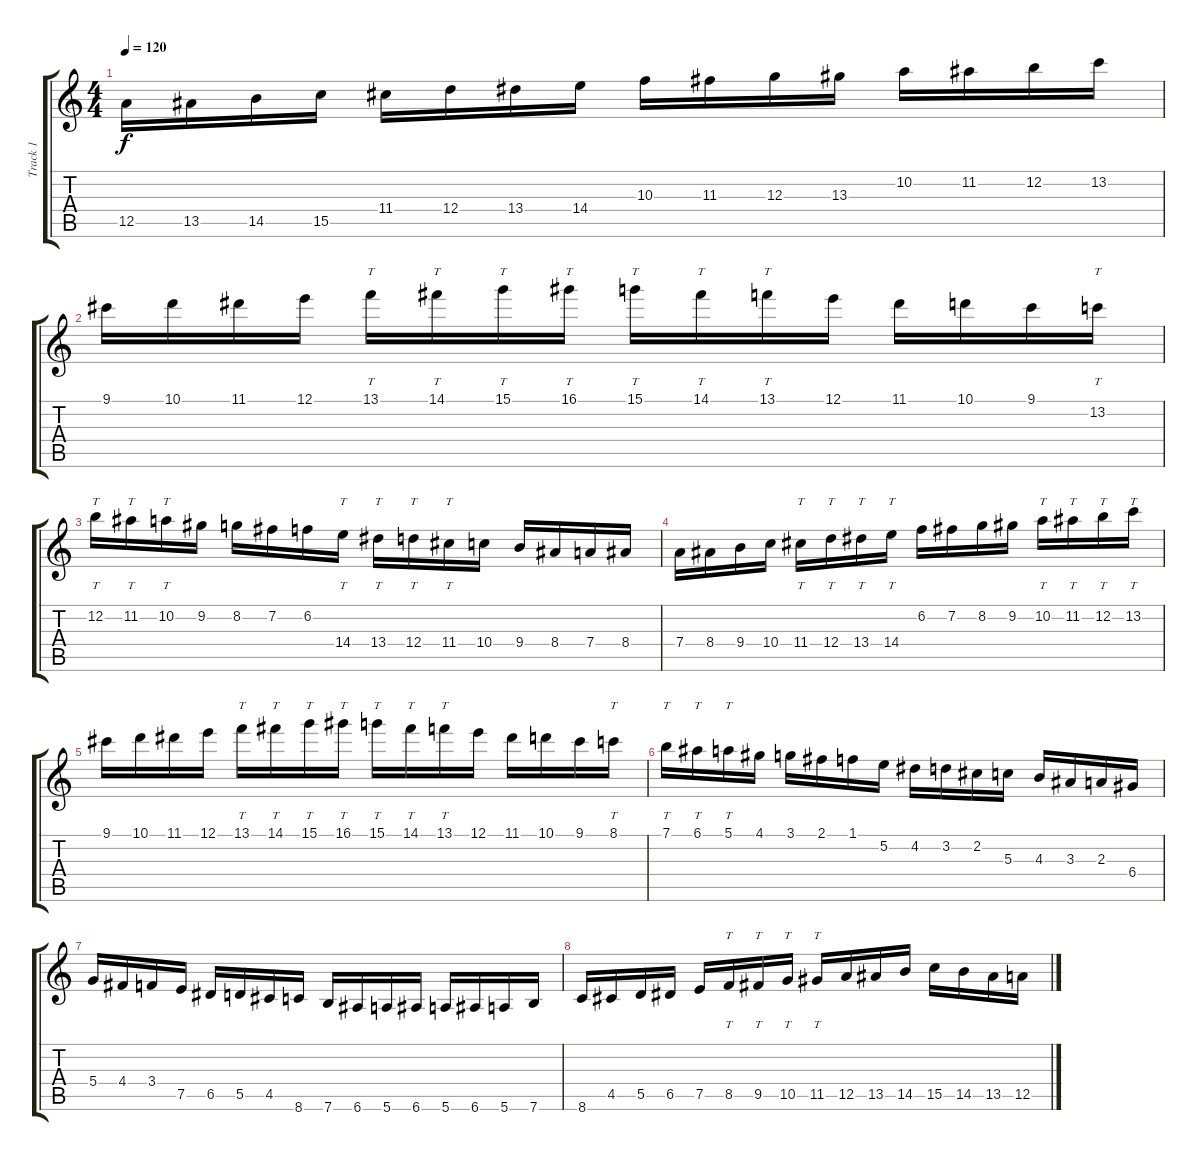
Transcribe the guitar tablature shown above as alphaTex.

\track ("Track 1" "Track 1") {instrument electricguitarjazz}
\staff {score tabs}
\tuning (E4 B3 G3 D3 A2 E2) {hide}
\ts (4 4)
\tempo 120
\clef g2
\ks c
12.5.16{dy f} 13.5.16 14.5.16 15.5.16 11.4.16 12.4.16 13.4.16 14.4.16 10.3.16 11.3.16 12.3.16 13.3.16 10.2.16 11.2.16 12.2.16 13.2.16 |
9.1.16 10.1.16 11.1.16 12.1.16 13.1.16{tt} 14.1.16{tt} 15.1.16{tt} 16.1.16{tt} 15.1.16{tt} 14.1.16{tt} 13.1.16{tt} 12.1.16 11.1.16 10.1.16 9.1.16 13.2.16{tt} |
12.2.16{tt} 11.2.16{tt} 10.2.16{tt} 9.2.16 8.2.16 7.2.16 6.2.16 14.4.16{tt} 13.4.16{tt} 12.4.16{tt} 11.4.16{tt} 10.4.16 9.4.16 8.4.16 7.4.16 8.4.16 |
7.4.16 8.4.16 9.4.16 10.4.16 11.4.16{tt} 12.4.16{tt} 13.4.16{tt} 14.4.16{tt} 6.2.16 7.2.16 8.2.16 9.2.16 10.2.16{tt} 11.2.16{tt} 12.2.16{tt} 13.2.16{tt} |
9.1.16 10.1.16 11.1.16 12.1.16 13.1.16{tt} 14.1.16{tt} 15.1.16{tt} 16.1.16{tt} 15.1.16{tt} 14.1.16{tt} 13.1.16{tt} 12.1.16 11.1.16 10.1.16 9.1.16 8.1.16{tt} |
7.1.16{tt} 6.1.16{tt} 5.1.16{tt} 4.1.16 3.1.16 2.1.16 1.1.16 5.2.16 4.2.16 3.2.16 2.2.16 5.3.16 4.3.16 3.3.16 2.3.16 6.4.16 |
5.4.16 4.4.16 3.4.16 7.5.16 6.5.16 5.5.16 4.5.16 8.6.16 7.6.16 6.6.16 5.6.16 6.6.16 5.6.16 6.6.16 5.6.16 7.6.16 |
8.6.16 4.5.16 5.5.16 6.5.16 7.5.16 8.5.16{tt} 9.5.16{tt} 10.5.16{tt} 11.5.16{tt} 12.5.16 13.5.16 14.5.16 15.5.16 14.5.16 13.5.16 12.5.16
